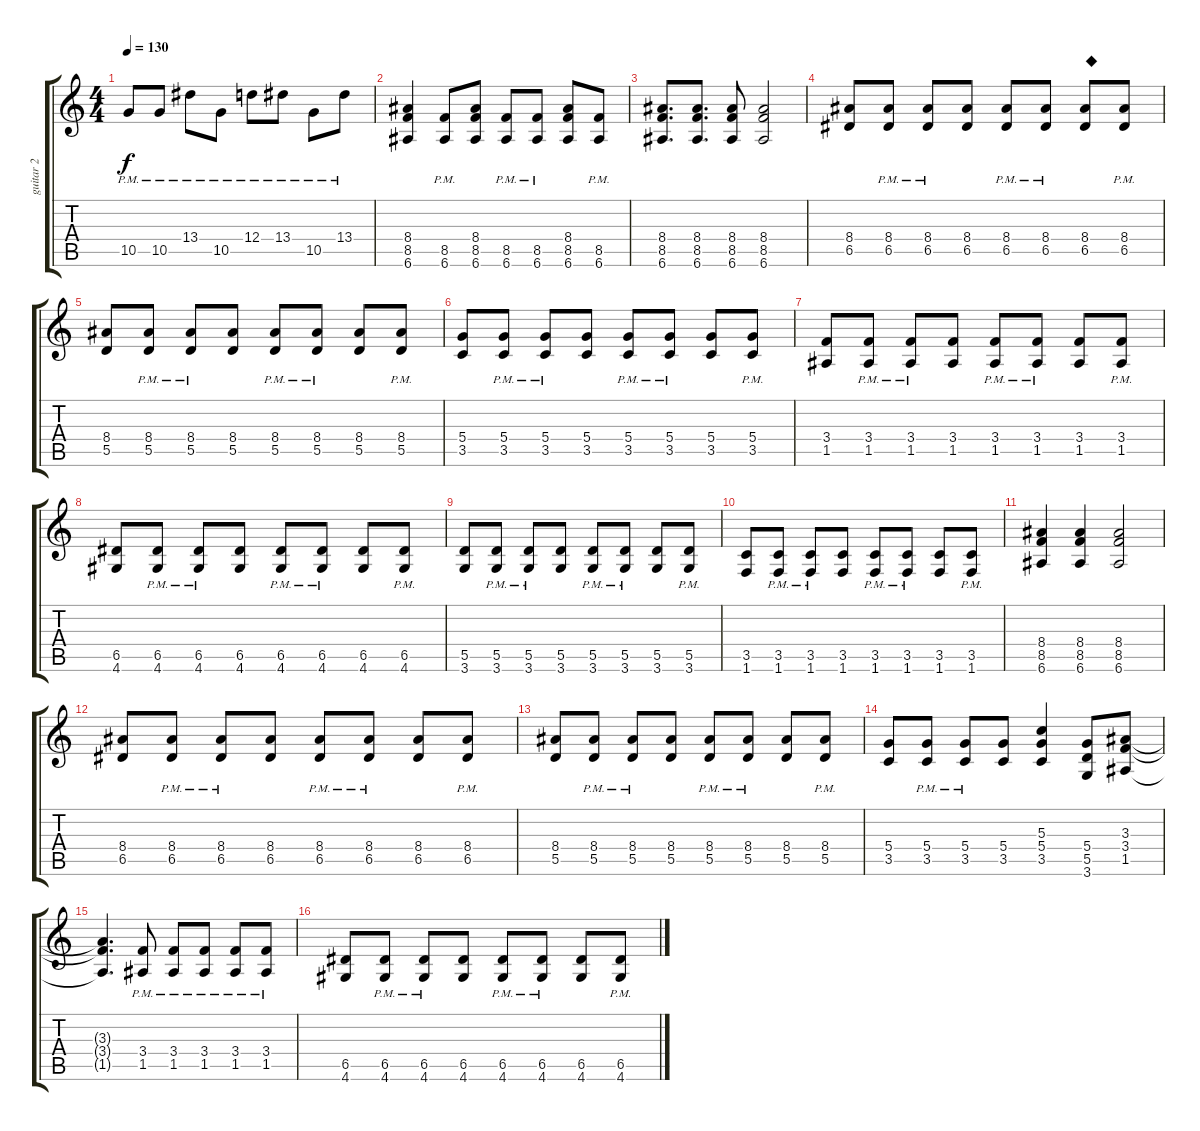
\track ("guitar 2" "guitar 2") {instrument overdrivenguitar}
\staff {score tabs}
\tuning (E4 B3 G3 D3 A2 E2) {hide}
\ts (4 4)
\tempo 130
\clef g2
\ks c
10.5{pm}.8{dy f} 10.5{pm}.8 13.4{pm}.8 10.5{pm}.8 12.4{pm}.8 13.4{pm}.8 10.5{pm}.8 13.4{pm}.8 |
(8.4 8.5 6.6).4 (8.5{pm} 6.6{pm}).8 (8.4 8.5 6.6).8 (8.5{pm} 6.6{pm}).8 (8.5{pm} 6.6{pm}).8 (8.4 8.5 6.6).8 (8.5{pm} 6.6{pm}).8 |
(8.4 8.5 6.6).8{d} (8.4 8.5 6.6).8{d} (8.4 8.5 6.6).8 (8.4 8.5 6.6).2 |
(8.4 6.5).8 (8.4{pm} 6.5{pm}).8 (8.4{pm} 6.5{pm}).8 (8.4 6.5).8 (8.4{pm} 6.5{pm}).8 (8.4{pm} 6.5{pm}).8 (8.4 6.5).8{txt "◆"} (8.4{pm} 6.5{pm}).8 |
(8.4 5.5).8 (8.4{pm} 5.5{pm}).8 (8.4{pm} 5.5{pm}).8 (8.4 5.5).8 (8.4{pm} 5.5{pm}).8 (8.4{pm} 5.5{pm}).8 (8.4 5.5).8 (8.4{pm} 5.5{pm}).8 |
(5.4 3.5).8 (5.4{pm} 3.5{pm}).8 (5.4{pm} 3.5{pm}).8 (5.4 3.5).8 (5.4{pm} 3.5{pm}).8 (5.4{pm} 3.5{pm}).8 (5.4 3.5).8 (5.4{pm} 3.5{pm}).8 |
(3.4 1.5).8 (3.4{pm} 1.5{pm}).8 (3.4{pm} 1.5{pm}).8 (3.4 1.5).8 (3.4{pm} 1.5{pm}).8 (3.4{pm} 1.5{pm}).8 (3.4 1.5).8 (3.4{pm} 1.5{pm}).8 |
(6.5 4.6).8 (6.5{pm} 4.6{pm}).8 (6.5{pm} 4.6{pm}).8 (6.5 4.6).8 (6.5{pm} 4.6{pm}).8 (6.5{pm} 4.6{pm}).8 (6.5 4.6).8 (6.5{pm} 4.6{pm}).8 |
(5.5 3.6).8 (5.5{pm} 3.6{pm}).8 (5.5{pm} 3.6{pm}).8 (5.5 3.6).8 (5.5{pm} 3.6{pm}).8 (5.5{pm} 3.6{pm}).8 (5.5 3.6).8 (5.5{pm} 3.6{pm}).8 |
(3.5 1.6).8 (3.5{pm} 1.6{pm}).8 (3.5{pm} 1.6{pm}).8 (3.5 1.6).8 (3.5{pm} 1.6{pm}).8 (3.5{pm} 1.6{pm}).8 (3.5 1.6).8 (3.5{pm} 1.6{pm}).8 |
(8.4 8.5 6.6).4 (8.4 8.5 6.6).4 (8.4 8.5 6.6).2 |
(8.4 6.5).8 (8.4{pm} 6.5{pm}).8 (8.4{pm} 6.5{pm}).8 (8.4 6.5).8 (8.4{pm} 6.5{pm}).8 (8.4{pm} 6.5{pm}).8 (8.4 6.5).8 (8.4{pm} 6.5{pm}).8 |
(8.4 5.5).8 (8.4{pm} 5.5{pm}).8 (8.4{pm} 5.5{pm}).8 (8.4 5.5).8 (8.4{pm} 5.5{pm}).8 (8.4{pm} 5.5{pm}).8 (8.4 5.5).8 (8.4{pm} 5.5{pm}).8 |
(5.4 3.5).8 (5.4{pm} 3.5{pm}).8 (5.4{pm} 3.5{pm}).8 (5.4 3.5).8 (5.3 5.4 3.5).4 (5.4 5.5 3.6).8 (3.3 3.4 1.5).8 |
(3.3{t} 3.4{t} 1.5{t}).4{d} (3.4{pm} 1.5{pm}).8 (3.4{pm} 1.5{pm}).8 (3.4{pm} 1.5{pm}).8 (3.4{pm} 1.5{pm}).8 (3.4{pm} 1.5{pm}).8 |
(6.5 4.6).8 (6.5{pm} 4.6{pm}).8 (6.5{pm} 4.6{pm}).8 (6.5 4.6).8 (6.5{pm} 4.6{pm}).8 (6.5{pm} 4.6{pm}).8 (6.5 4.6).8 (6.5{pm} 4.6{pm}).8
